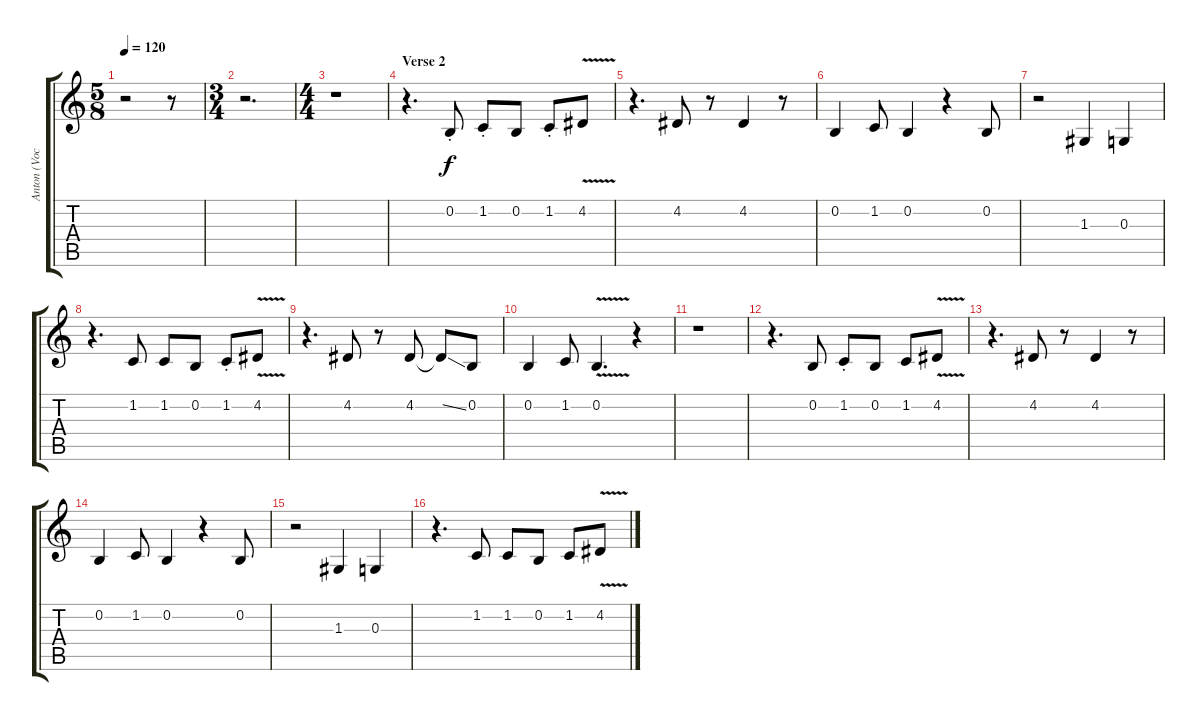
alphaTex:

\track ("Anton (Vocals)" "Anton (Voc") {instrument acousticgrandpiano}
\staff {score tabs}
\tuning (E4 B3 G3 D3 A2 E2) {hide}
\ts (5 8)
\tempo 120
\clef g2
\ks c
r.2{dy f} r.8 |
\ts (3 4)
r.2{d} |
\ts (4 4)
r.1 |
\section ("" "Verse 2")
r.4{d} 0.2{st}.8 1.2{st}.8 0.2.8 1.2{st}.8 4.2{v}.8 |
r.4{d} 4.2.8 r.8 4.2.4 r.8 |
0.2.4 1.2.8 0.2.4 r.4 0.2.8 |
r.2 1.3.4 0.3.4 |
r.4{d} 1.2.8 1.2.8 0.2.8 1.2{st}.8 4.2{v}.8 |
r.4{d} 4.2.8 r.8 4.2.8 4.2{ss t}.8 0.2.8 |
0.2.4 1.2.8 0.2{v}.4{d} r.4 |
r.1 |
r.4{d} 0.2.8 1.2{st}.8 0.2.8 1.2.8 4.2{v}.8 |
r.4{d} 4.2.8 r.8 4.2.4 r.8 |
0.2.4 1.2.8 0.2.4 r.4 0.2.8 |
r.2 1.3.4 0.3.4 |
r.4{d} 1.2.8 1.2.8 0.2.8 1.2.8 4.2{v}.8
